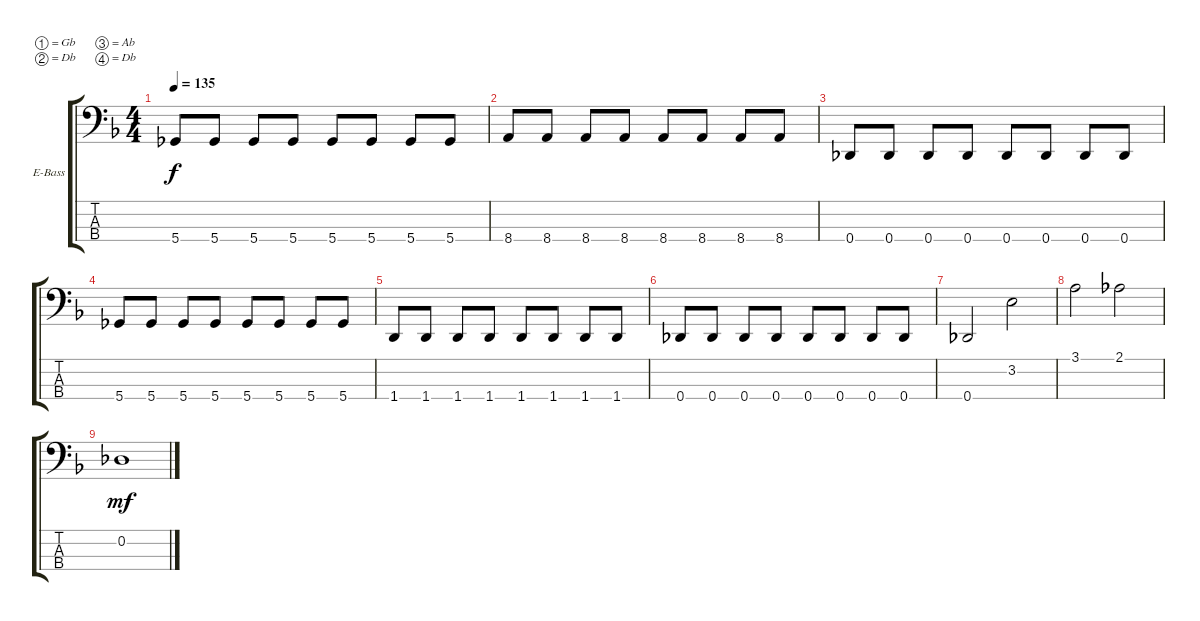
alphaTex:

\bracketExtendMode groupsimilarinstruments
\firstSystemTrackNameOrientation horizontal
\otherSystemsTrackNameOrientation horizontal
\track ("Áàñ" "E-Bass") {instrument electricbassfinger}
\staff {score tabs}
\tuning (Gb2 Db2 Ab1 Db1)
\ts (4 4)
\tempo 135
\clef f4
\ks dminor
5.4.8{dy f} 5.4.8 5.4.8 5.4.8 5.4.8 5.4.8 5.4.8 5.4.8 |
8.4.8 8.4.8 8.4.8 8.4.8 8.4.8 8.4.8 8.4.8 8.4.8 |
0.4.8 0.4.8 0.4.8 0.4.8 0.4.8 0.4.8 0.4.8 0.4.8 |
5.4.8 5.4.8 5.4.8 5.4.8 5.4.8 5.4.8 5.4.8 5.4.8 |
1.4.8 1.4.8 1.4.8 1.4.8 1.4.8 1.4.8 1.4.8 1.4.8 |
0.4.8 0.4.8 0.4.8 0.4.8 0.4.8 0.4.8 0.4.8 0.4.8 |
0.4.2 3.2.2 |
3.1.2 2.1.2 |
0.2.1{dy mf}
